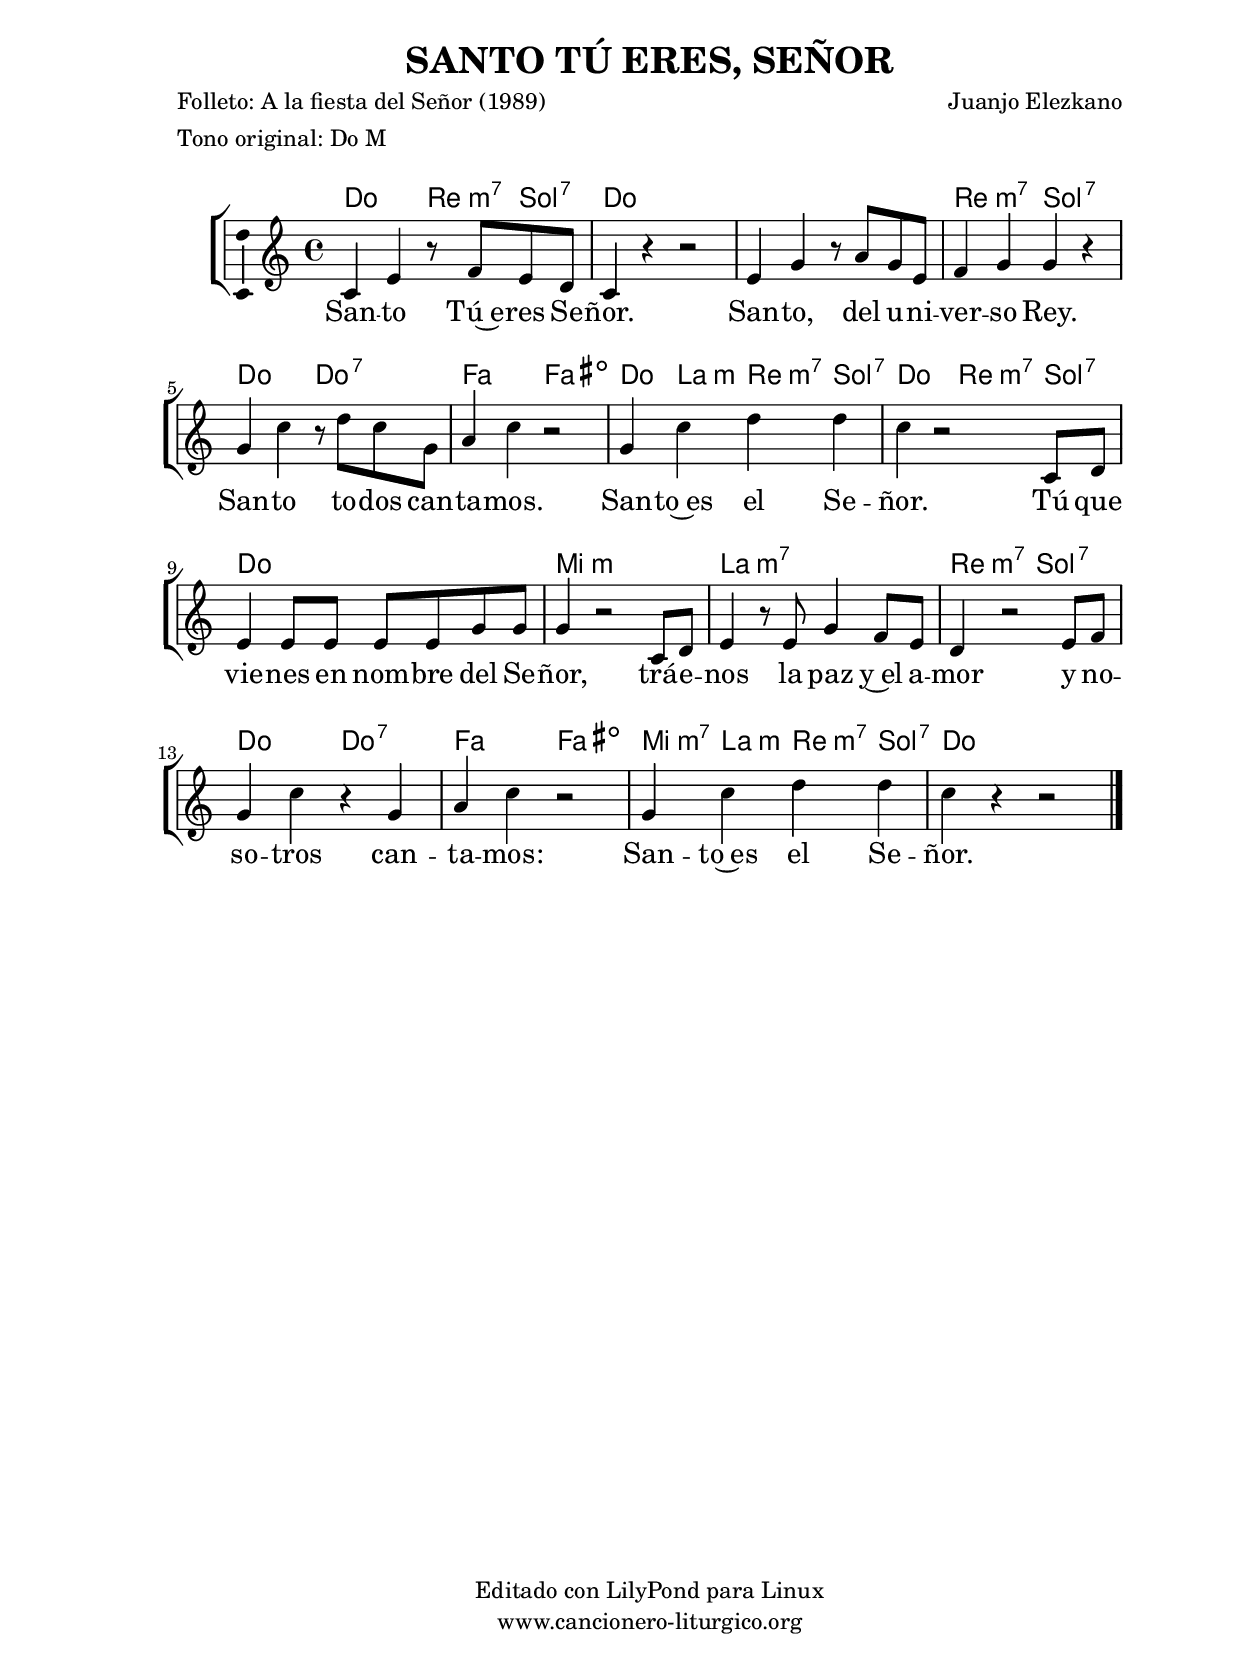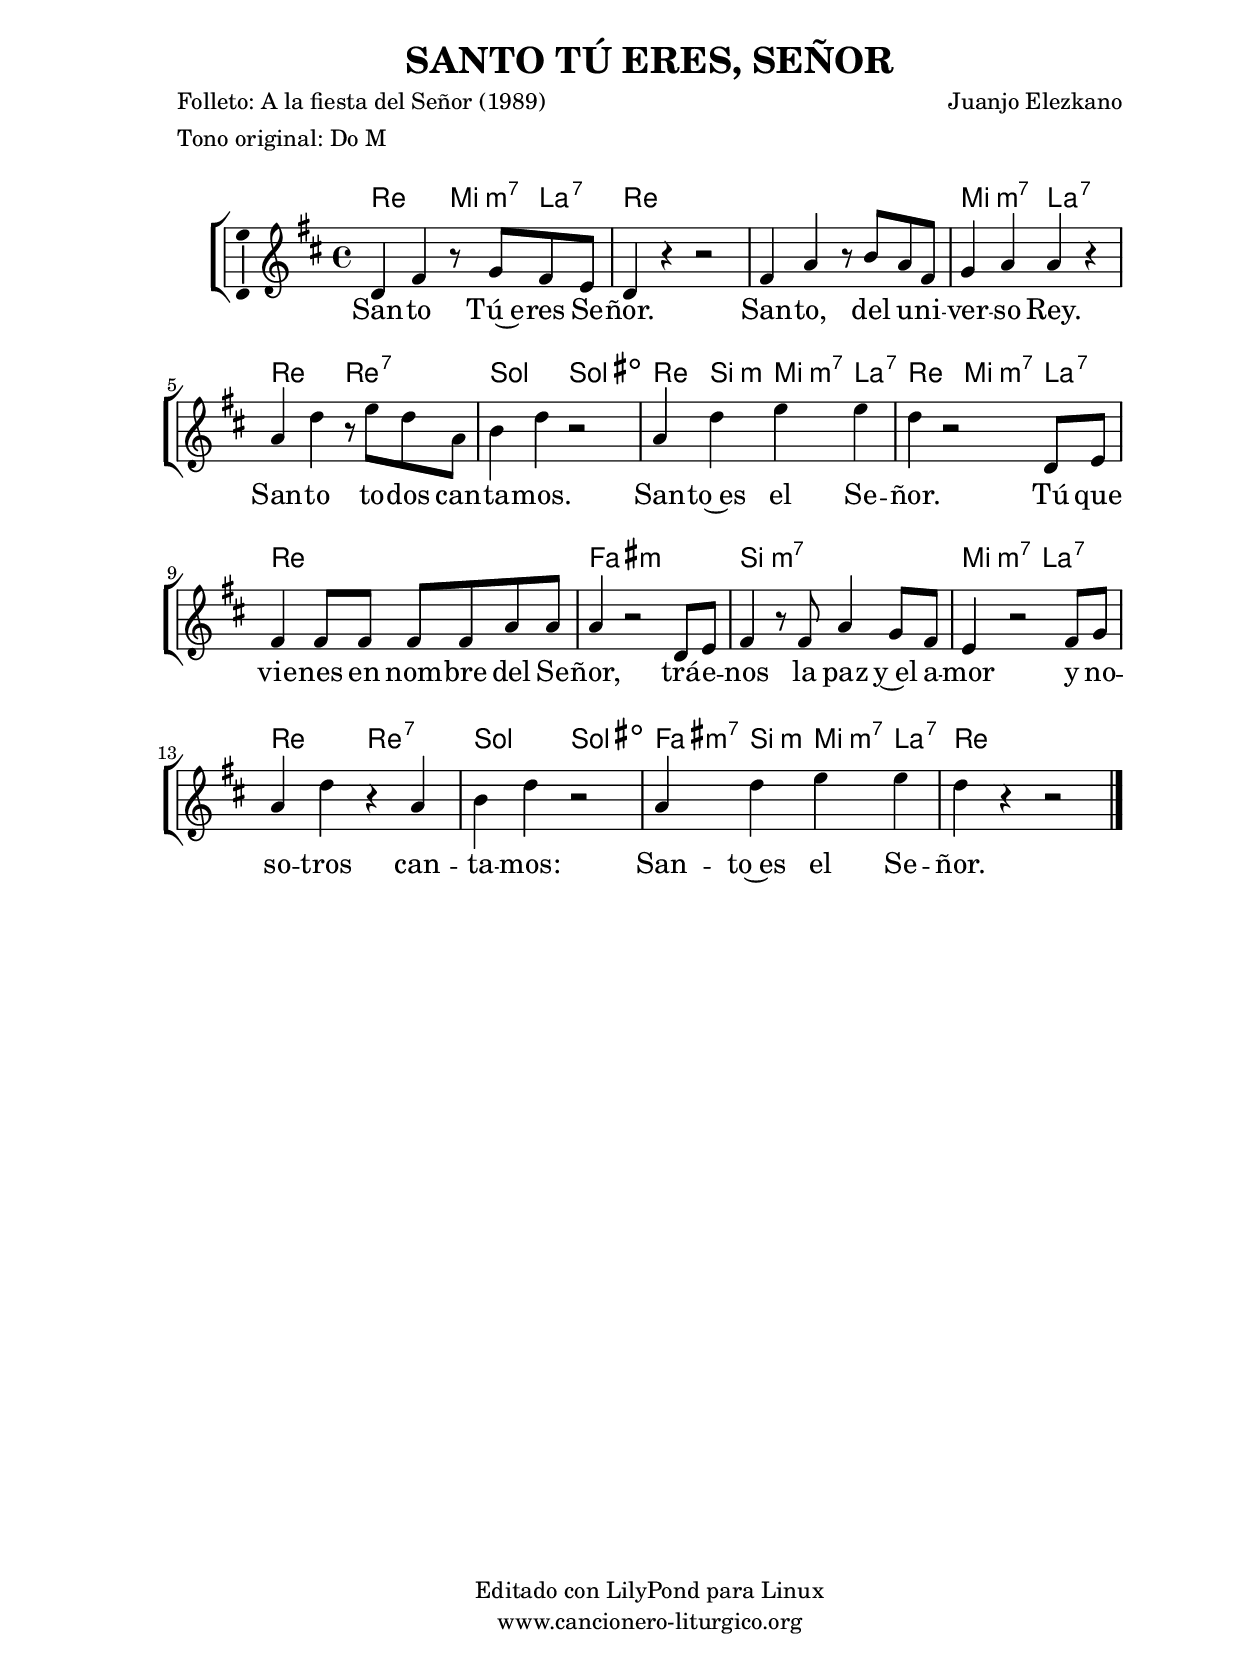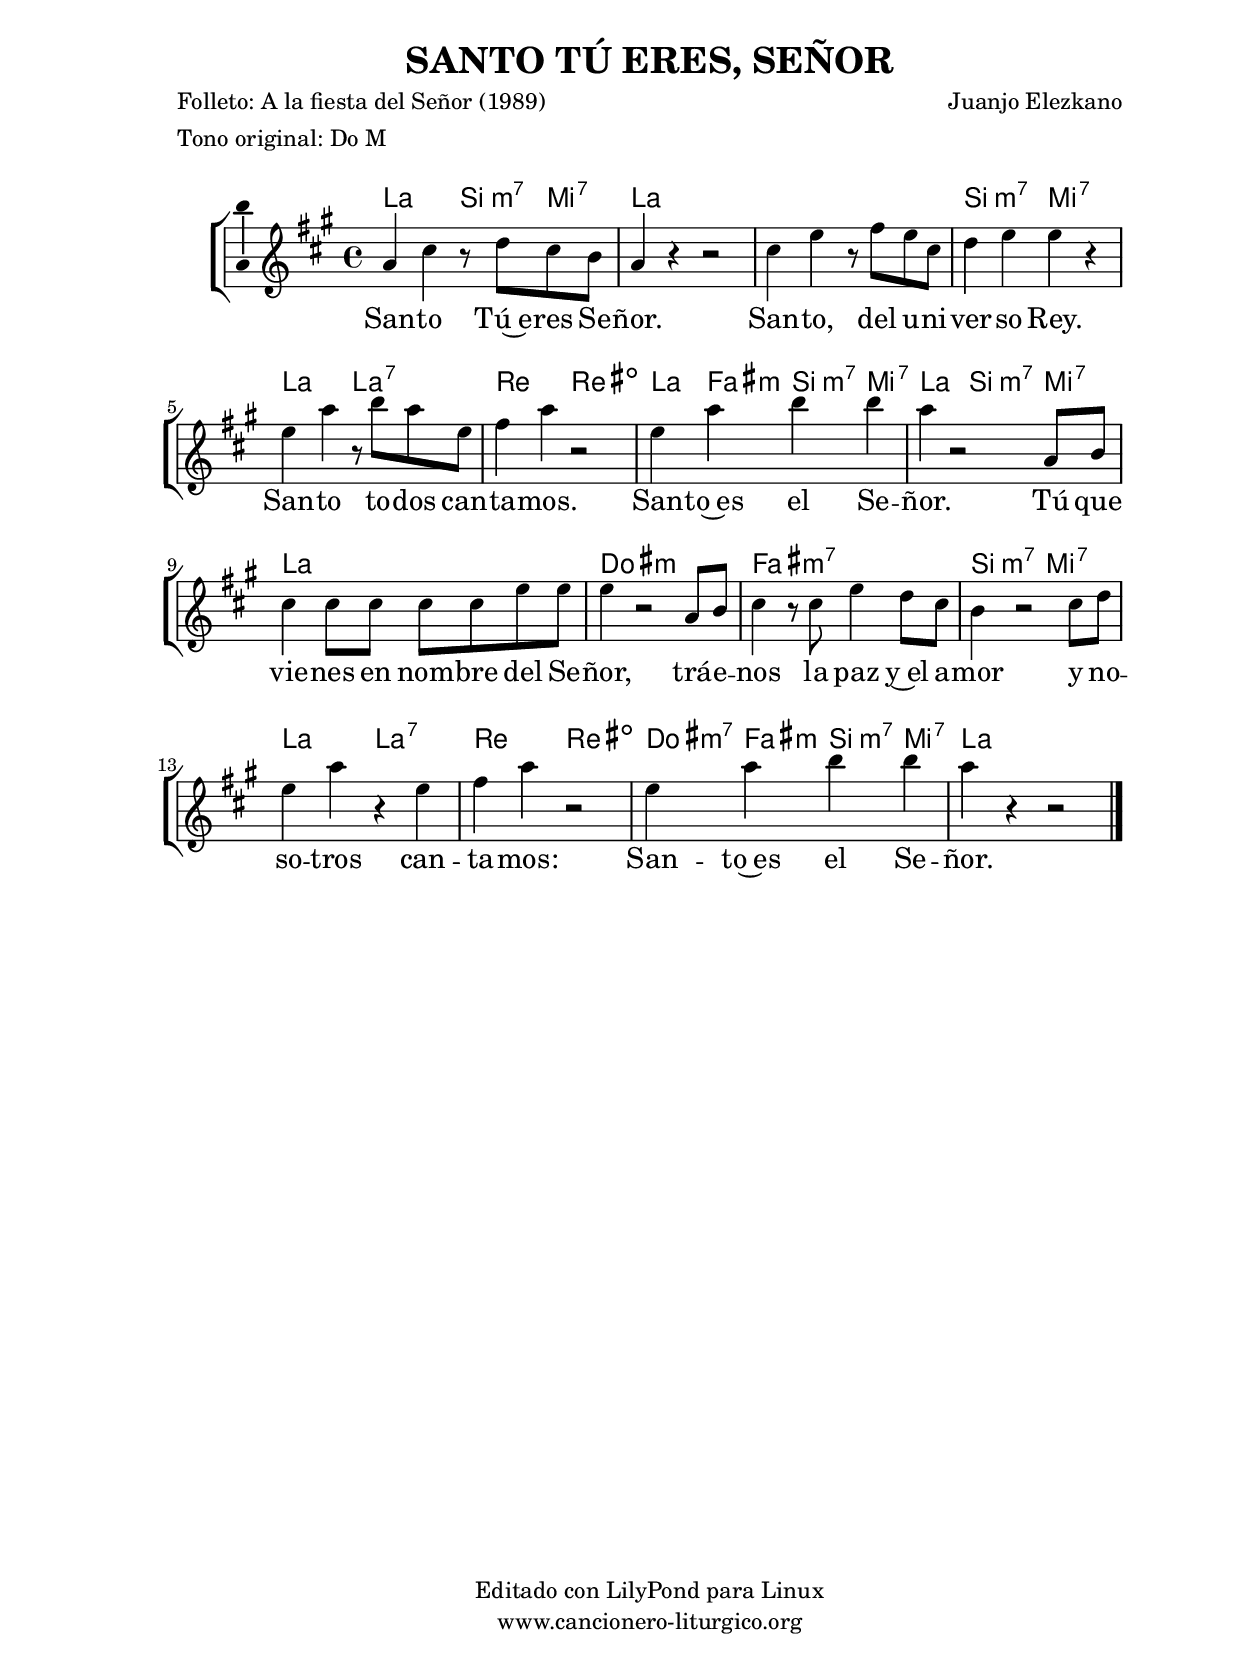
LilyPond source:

%
%para convertir .midi en .wav:
%timidity filename.midi -Ow -o finename.wav
%
%
%Para convertir de .wav a .mp3:
%lame -h -m j filename.wav
%
%
%para escuchar el midi:
%timidity nombrefichero.midi
%


%versión de lilypond para la que se ha escrito esta partitura:
\version "2.16.0"

	%Tamaño papel
	#(set-default-paper-size "a4")
	%Tamaño partitura
	#(set-global-staff-size 20)
	%No responde al pulsar sobre una nota
	#(ly:set-option 'point-and-click #f)

%parámetros del encabezamiento:
\header {
	title = "SANTO TÚ ERES, SEÑOR"
	subtitle = ""
	composer = "Juanjo Elezkano"
	poet = "Folleto: A la fiesta del Señor (1989)"
	meter = "Tono original: Do M"
	arranger = ""
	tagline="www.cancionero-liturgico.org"
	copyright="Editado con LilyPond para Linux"
	}

%parámetros asociados al papel:
\paper  {
	oddHeaderMarkup = \markup {\fill-line { \on-the-fly #not-first-page \fromproperty #'header:title \on-the-fly #not-first-page \fromproperty #'header:composer }}
	evenHeaderMarkup = \markup {\fill-line { \fromproperty #'header:composer \fromproperty #'header:title }}
	#(set-paper-size "a4")
	print-page-number = ##f
	first-page-number = 1
	print-first-page-number = ##f
%	head-separation = 3.0 \cm
	top-margin = 2.0 \cm
	bottom-margin = 0.5\cm
%%%	bottom-margin = -2.0\cm
	left-margin = 3.0 \cm
	line-width = 16.0 \cm 
	indent = 8\mm
	interscoreline = 2.\mm
	between-system-space = 15\mm
%	para que las partituras no llenen la hoja:
	ragged-bottom = ##t
%	idem para la última hoja:
	ragged-last-bottom = ##f
%	para que las partituras llenen el ancho del papel:
	ragged-last = ##f
	after-title-space = 2.5 \cm
%page-count=1
system-count=4

	%Flexible Vertical Spacing
%	markup-markup-spacing =
%	#'((basic-distance . 15) (minimum-distance . 15) (padding . 3))
	markup-system-spacing =
	#'((basic-distance . 15) (minimum-distance . 15) (padding . 3))
	system-system-spacing =
	#'((basic-distance . 15) (minimum-distance . 15) (padding . 3))
	score-system-spacing =
	#'((basic-distance . 15) (minimum-distance . 15) (padding . 5))
%	top-system-spacing = % header
%	#'((basic-distance . 8) (minimum-distance . 0) (padding . 0))
%	top-markup-spacing =
%	#'((basic-distance . 20) (minimum-distance . 20) (padding . 0))
	last-bottom-spacing = % footer
	#'((basic-distance . 5) (minimum-distance . 5) (padding . 0))
%	score-markup-spacing =
%	#'((basic-distance . 16) (minimum-distance . 13) (padding . 0))

	}


%parámetros que afectan a toda la partitura:
global =  {
	%clave de sol (G):
	\clef G
	%armadura:
	\key c \major
	\tempo 4=100
	\set Score.tempoHideNote = ##t
	}


acordes = {
	\italianChords
	\chordmode {

c2 d4:m7 g:7 c1 c d2:m7 g:7 c c:7 f fis:dim c4 a:m d:m7 g:7 c2 d4:m7 g:7 c1 e:m a:m7 d2:m7 g:7 c c:7 f fis:dim e4:m7 a:m d:m7 g:7 c1

	}
}

melodia = {
	\relative c'{
	\time 4/4

c4 e r8 f8 e d
c4 r4 r2
e4 g r8 a8 g e
f4 g g r4
g4 c r8 d8 c g
a4 c r2
g4 c d d
c4 r2 c,8 d
e4 e8 e e e g g
g4 r2 c,8 d
e4 r8 e8 g4 f8 e
d4 r2 e8 f
g4 c r4 g4
a4 c r2
g4 c d d
c4 r4 r2

	\bar "|."
	}
}


texto = \lyricmode {
San -- to Tú~e -- res Se -- ñor.
San -- to, del u -- ni -- ver -- so Rey.
San -- to to -- dos can -- ta -- mos.
San -- to~es el Se -- ñor.

Tú que vie -- nes en nom -- bre del Se -- ñor,
trá -- e -- nos la paz y~el a -- mor
y no -- so -- tros can -- ta -- mos:
San -- to~es el Se -- ñor.

	}


acordesStaff = \context ChordNames = acordesStaff <<
	\set chordChanges = ##t
	\acordes
	>>


vozStaff = \context Voice = vozStaff
\with {\consists "Ambitus_engraver"}
<<
	\set Staff.midiInstrument = #"electric guitar (jazz)"
	\set Staff.midiMinimumVolume = #0.7
	\set Staff.midiMaximumVolume = #0.9
	\global
	\melodia
	>>

textoStaff = \context Lyrics = textoStaff <<
	\lyricsto vozStaff \texto
	>>

\book {
	\score {
		\context ChoirStaff {
			\override StaffGroup.SystemStartBracket #'collapse-height = #1
			\override Score.SystemStartBar #'collapse-height = #1
			<<
			\acordesStaff
			\vozStaff
			\textoStaff
			>>
			}
		\layout {
	    		\context {
				\Lyrics
				\override LyricText #'font-size = #2
				}
	   		 \context {
				\Score
				\override StaffSymbol #'staff-space = #(magstep +3)
				}
			}
		}
	\score {
		\unfoldRepeats
		\context ChoirStaff {
			<<
			\acordesStaff
			\vozStaff
			>>
			}
		\midi {
	  		\context {
	  			\Score
				tempoWholesPerMinute = #(ly:make-moment 70 4)
				}
			}
		}
	}



#(define output-suffix "C")
\book {
	\score {
		\context ChoirStaff {
			\override StaffGroup.SystemStartBracket #'collapse-height = #1
			\override Score.SystemStartBar #'collapse-height = #1
\transpose c d
			<<
			\acordesStaff
			\vozStaff
			\textoStaff
			>>
			}
		\layout {
	    		\context {
				\Lyrics
				\override LyricText #'font-size = #2
				}
	   		 \context {
				\Score
				\override StaffSymbol #'staff-space = #(magstep +3)
				}
			}
		}
	}

#(define output-suffix "S")
\book {
	\score {
		\context ChoirStaff {
			\override StaffGroup.SystemStartBracket #'collapse-height = #1
			\override Score.SystemStartBar #'collapse-height = #1
\transpose c a
			<<
			\acordesStaff
			\vozStaff
			\textoStaff
			>>
			}
		\layout {
	    		\context {
				\Lyrics
				\override LyricText #'font-size = #2
				}
	   		 \context {
				\Score
				\override StaffSymbol #'staff-space = #(magstep +3)
				}
			}
		}
	}


